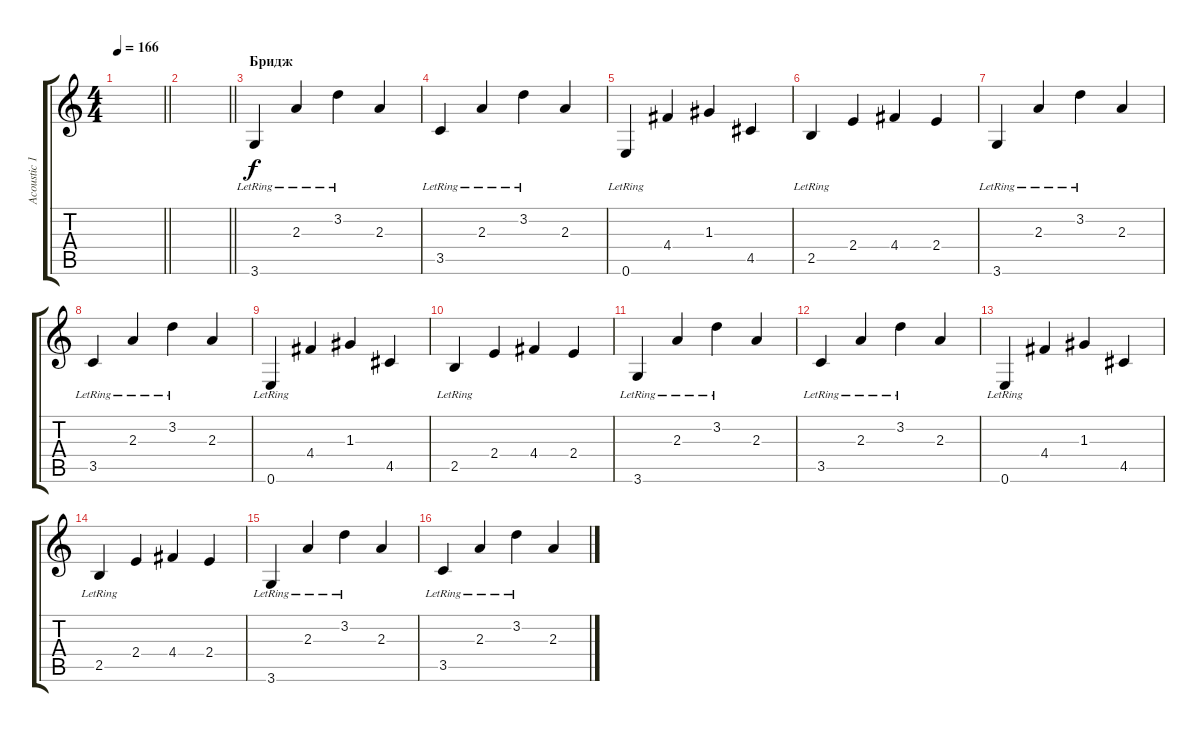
\track ("Aсoustic 1" "Aсoustic 1") {instrument acousticguitarsteel}
\staff {score tabs}
\tuning (E4 B3 G3 D3 A2 E2) {hide}
\ts (4 4)
\tempo 166
\clef g2
\barLineRight lightlight
\ks c
|
\barLineRight lightlight
|
\section ("" "Бридж")
3.6{lr}.4 2.3{lr}.4 3.2{lr}.4 2.3.4 |
3.5{lr}.4 2.3{lr}.4 3.2{lr}.4 2.3.4 |
0.6{lr}.4 4.4.4 1.3.4 4.5.4 |
2.5{lr}.4 2.4.4 4.4.4 2.4.4 |
3.6{lr}.4 2.3{lr}.4 3.2{lr}.4 2.3.4 |
3.5{lr}.4 2.3{lr}.4 3.2{lr}.4 2.3.4 |
0.6{lr}.4 4.4.4 1.3.4 4.5.4 |
2.5{lr}.4 2.4.4 4.4.4 2.4.4 |
3.6{lr}.4 2.3{lr}.4 3.2{lr}.4 2.3.4 |
3.5{lr}.4 2.3{lr}.4 3.2{lr}.4 2.3.4 |
0.6{lr}.4 4.4.4 1.3.4 4.5.4 |
2.5{lr}.4 2.4.4 4.4.4 2.4.4 |
3.6{lr}.4 2.3{lr}.4 3.2{lr}.4 2.3.4 |
3.5{lr}.4 2.3{lr}.4 3.2{lr}.4 2.3.4
